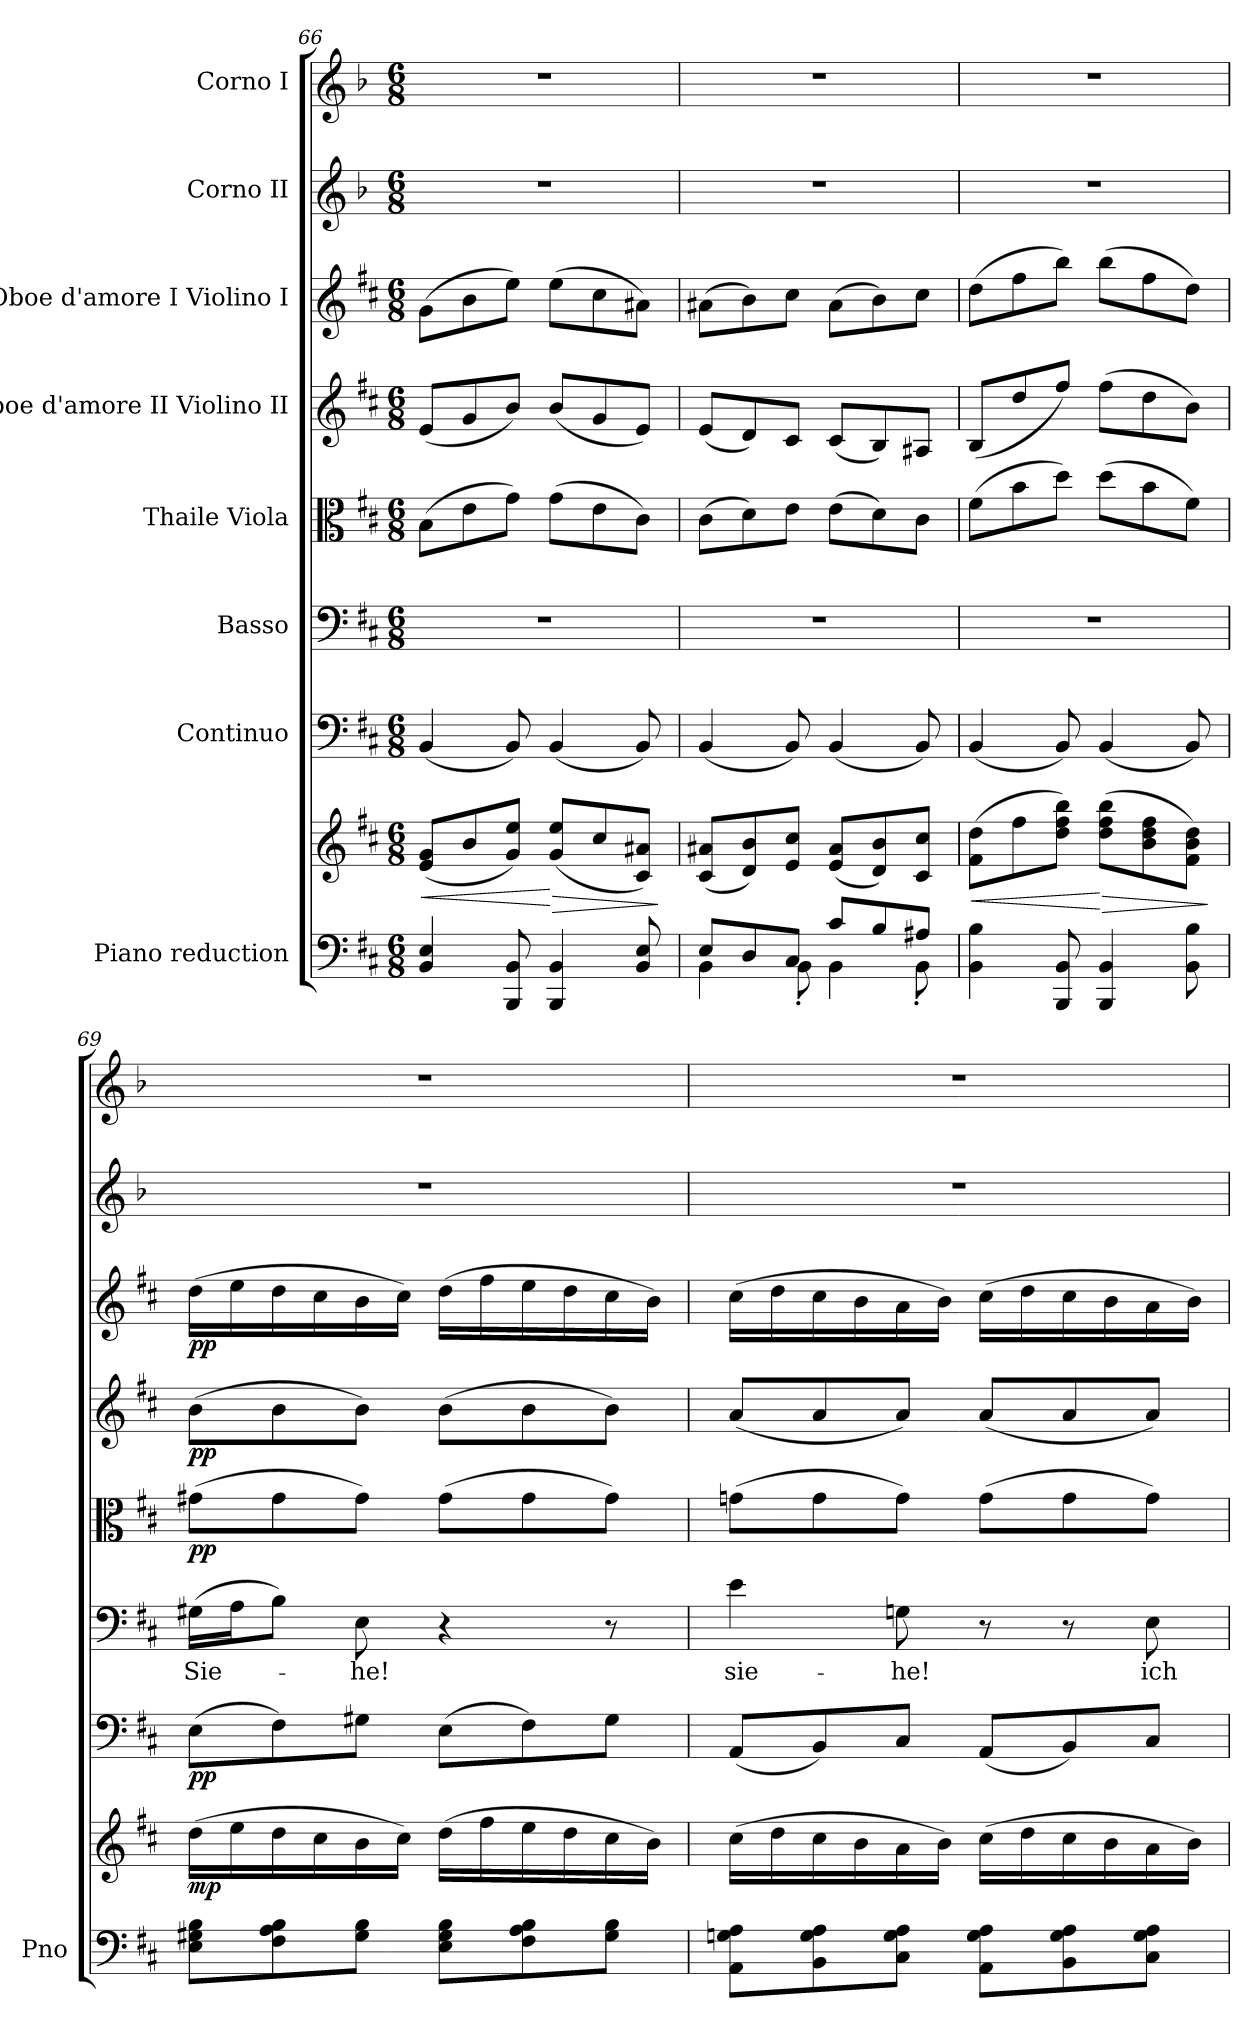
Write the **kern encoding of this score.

**kern	**kern	**dynam	**kern	**dynam	**kern	**text	**kern	**dynam	**kern	**dynam	**kern	**dynam	**kern	**kern
*part8	*part8	*part8	*part7	*part7	*part6	*part6	*part5	*part5	*part4	*part4	*part3	*part3	*part2	*part1
*staff9	*staff8	*staff8/9	*staff7	*staff7	*staff6	*staff6	*staff5	*staff5	*staff4	*staff4	*staff3	*staff3	*staff2	*staff1
*I"Piano reduction	*	*	*I"Continuo	*	*I"Basso	*	*I"Thaile Viola	*	*I"Oboe d'amore II Violino II	*	*I"Oboe d'amore I Violino I	*	*I"Corno II	*I"Corno I
*I'Pno	*	*	*	*	*	*	*	*	*	*	*	*	*	*
*clefF4	*clefG2	*	*clefF4	*	*clefF4	*	*clefC3	*	*clefG2	*	*clefG2	*	*clefG2	*clefG2
*	*	*	*	*	*	*	*	*	*	*	*	*	*ITrd3c5	*ITrd3c5
*k[f#c#]	*k[f#c#]	*	*k[f#c#]	*	*k[f#c#]	*	*k[f#c#]	*	*k[f#c#]	*	*k[f#c#]	*	*k[]	*k[]
*M6/8	*M6/8	*	*M6/8	*	*M6/8	*	*M6/8	*	*M6/8	*	*M6/8	*	*M6/8	*M6/8
=66	=66	=66	=66	=66	=66	=66	=66	=66	=66	=66	=66	=66	=66	=66
!	!	!LO:HP:b	!	!	!	!	!	!	!	!	!	!	!	!
4BB/ 4E/	(8e/ 8g/L	<	(4BB/	.	2.r	.	(8B\L	.	(8e/L	.	(8g\L	.	2.r	2.r
.	8b/	.	.	.	.	.	8e\	.	8g/	.	8b\	.	.	.
8BBB/ 8BB/	8g/ 8ee/J)	.	8BB/)	.	.	.	8g\J)	.	8b/J)	.	8ee\J)	.	.	.
!	!	!LO:HP:n=1:b	!	!	!	!	!	!	!	!	!	!	!	!
4BBB/ 4BB/	(8g/ 8ee/L	[ >	(4BB/	.	.	.	(8g\L	.	(8b/L	.	(8ee\L	.	.	.
.	8cc#/	.	.	.	.	.	8e\	.	8g/	.	8cc#\	.	.	.
8BB/ 8E/	8c#/ 8a#X/J)	.	8BB/)	.	.	.	8c#\J)	.	8e/J)	.	8a#X\J)	.	.	.
.	.	]	.	.	.	.	.	.	.	.	.	.	.	.
=67	=67	=67	=67	=67	=67	=67	=67	=67	=67	=67	=67	=67	=67	=67
*^	*	*	*	*	*	*	*	*	*	*	*	*	*	*
8E/L	4BB\	(8c#/ 8a#X/L	.	(4BB/	.	2.r	.	(8c#\L	.	(8e/L	.	(8a#X\L	.	2.r	2.r
8D/	.	8d/ 8b/)	.	.	.	.	.	8d\)	.	8d/)	.	8b\)	.	.	.
8C#/J	8BB'\	8e/ 8cc#/J	.	8BB/)	.	.	.	8e\J	.	8c#/J	.	8cc#\J	.	.	.
8c#/L	4BB\	(8e/ 8a#/L	.	(4BB/	.	.	.	(8e\L	.	(8c#/L	.	(8a#\L	.	.	.
8B/	.	8d/ 8b/)	.	.	.	.	.	8d\)	.	8B/)	.	8b\)	.	.	.
8A#X/J	8BB'\	8c#/ 8cc#/J	.	8BB/)	.	.	.	8c#\J	.	8A#X/J	.	8cc#\J	.	.	.
=68	=68	=68	=68	=68	=68	=68	=68	=68	=68	=68	=68	=68	=68	=68	=68
!	!	!	!LO:HP:b	!	!	!	!	!	!	!	!	!	!	!	!
*v	*v	*	*	*	*	*	*	*	*	*	*	*	*	*	*
4BB\ 4B\	(8f#\ 8dd\L	<	(4BB/	.	2.r	.	(8f#\L	.	(8B/L	.	(8dd\L	.	2.r	2.r
.	8ff#\	.	.	.	.	.	8b\	.	8dd/	.	8ff#\	.	.	.
8BBB/ 8BB/	8dd\ 8ff#\ 8bb\J)	.	8BB/)	.	.	.	8dd\J)	.	8ff#/J)	.	8bb\J)	.	.	.
!	!	!LO:HP:n=1:b	!	!	!	!	!	!	!	!	!	!	!	!
4BBB/ 4BB/	(8dd\ 8ff#\ 8bb\L	[ >	(4BB/	.	.	.	(8dd\L	.	(8ff#\L	.	(8bb\L	.	.	.
.	8b\ 8dd\ 8ff#\	.	.	.	.	.	8b\	.	8dd\	.	8ff#\	.	.	.
8BB\ 8B\	8f#\ 8b\ 8dd\J)	.	8BB/)	.	.	.	8f#\J)	.	8b\J)	.	8dd\J)	.	.	.
.	.	]	.	.	.	.	.	.	.	.	.	.	.	.
=69	=69	=69	=69	=69	=69	=69	=69	=69	=69	=69	=69	=69	=69	=69
!	!	!LO:DY:b	!	!LO:DY:b	!	!LO:LY:b	!	!LO:DY:b	!	!LO:DY:b	!	!LO:DY:b	!	!
8E\ 8G#X\ 8B\L	(16dd\LL	mp	(8E\L	pp	(16G#X\LL	Sie-	(8g#X\L	pp	(8b\L	pp	(16dd\LL	pp	2.r	2.r
.	16ee\	.	.	.	16A\J	.	.	.	.	.	16ee\	.	.	.
8F#\ 8A\ 8B\	16dd\	.	8F#\)	.	8B\J)	.	8g#\	.	8b\	.	16dd\	.	.	.
.	16cc#\	.	.	.	.	.	.	.	.	.	16cc#\	.	.	.
!	!	!	!	!	!	!LO:LY:b	!	!	!	!	!	!	!	!
8G#\ 8B\J	16b\	.	8G#X\J	.	8E\	-he!	8g#\J)	.	8b\J)	.	16b\	.	.	.
.	16cc#\JJ)	.	.	.	.	.	.	.	.	.	16cc#\JJ)	.	.	.
8E\ 8G#\ 8B\L	(16dd\LL	.	(8E\L	.	4r	.	(8g#\L	.	(8b\L	.	(16dd\LL	.	.	.
.	16ff#\	.	.	.	.	.	.	.	.	.	16ff#\	.	.	.
8F#\ 8A\ 8B\	16ee\	.	8F#\)	.	.	.	8g#\	.	8b\	.	16ee\	.	.	.
.	16dd\	.	.	.	.	.	.	.	.	.	16dd\	.	.	.
8G#\ 8B\J	16cc#\	.	8G#\J	.	8r	.	8g#\J)	.	8b\J)	.	16cc#\	.	.	.
.	16b\JJ)	.	.	.	.	.	.	.	.	.	16b\JJ)	.	.	.
=70	=70	=70	=70	=70	=70	=70	=70	=70	=70	=70	=70	=70	=70	=70
!	!	!	!	!	!	!LO:LY:b	!	!	!	!	!	!	!	!
8AA\ 8Gn\ 8A\L	(16cc#\LL	.	(8AA/L	.	4e\	sie-	(8gn\L	.	(8a/L	.	(16cc#\LL	.	2.r	2.r
.	16dd\	.	.	.	.	.	.	.	.	.	16dd\	.	.	.
8BB\ 8G\ 8A\	16cc#\	.	8BB/)	.	.	.	8g\	.	8a/	.	16cc#\	.	.	.
.	16b\	.	.	.	.	.	.	.	.	.	16b\	.	.	.
!	!	!	!	!	!	!LO:LY:b	!	!	!	!	!	!	!	!
8C#\ 8G\ 8A\J	16a\	.	8C#/J	.	8Gn\	-he!	8g\J)	.	8a/J)	.	16a\	.	.	.
.	16b\JJ)	.	.	.	.	.	.	.	.	.	16b\JJ)	.	.	.
8AA\ 8G\ 8A\L	(16cc#\LL	.	(8AA/L	.	8r	.	(8g\L	.	(8a/L	.	(16cc#\LL	.	.	.
.	16dd\	.	.	.	.	.	.	.	.	.	16dd\	.	.	.
8BB\ 8G\ 8A\	16cc#\	.	8BB/)	.	8r	.	8g\	.	8a/	.	16cc#\	.	.	.
.	16b\	.	.	.	.	.	.	.	.	.	16b\	.	.	.
!	!	!	!	!	!	!LO:LY:b	!	!	!	!	!	!	!	!
8C#\ 8G\ 8A\J	16a\	.	8C#/J	.	8E\	ich	8g\J)	.	8a/J)	.	16a\	.	.	.
.	16b\JJ)	.	.	.	.	.	.	.	.	.	16b\JJ)	.	.	.
=	=	=	=	=	=	=	=	=	=	=	=	=	=	=
*-	*-	*-	*-	*-	*-	*-	*-	*-	*-	*-	*-	*-	*-	*-
